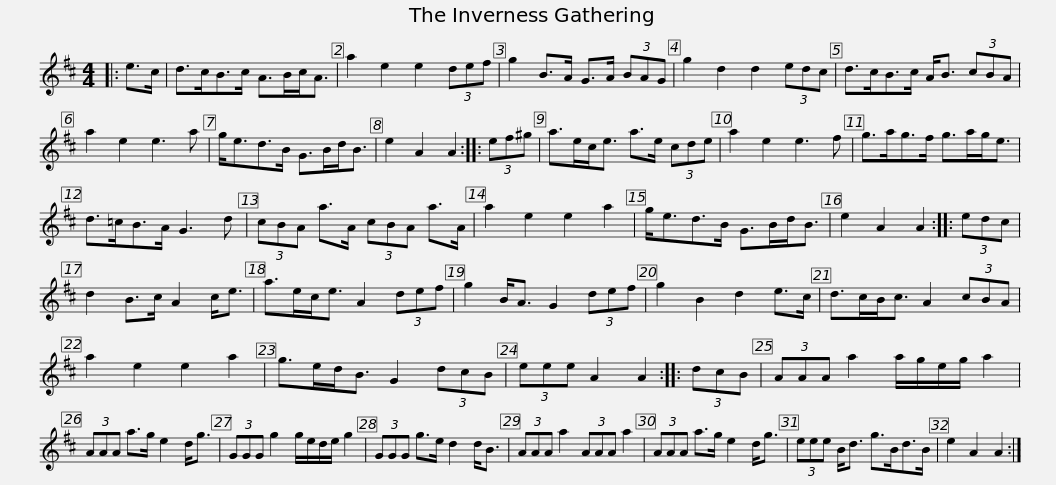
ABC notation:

X:1
L:1/8
M:4/4
I:linebreak $
K:D
V:1 treble
V:1
|: e>c | d>cB>c A>Bc<A | a2 e2 e2 (3def | g2 B>A G>A (3BAG | g2 d2 d2 (3edc | %5
 d>cB>c A<B (3cBA |$ a2 e2 e3 a | g<ed>B G>Bd<B | e2 A2 A2 :: (3ef^g | %10
 a>ec<e a>e (3cde | a2 e2 e3 f |$ g>ag>f g>ag<e | d>=cB>A G3 d | (3cBA a>A (3cBA a>A | %15
 a2 e2 e2 a2 | g<ed>B G>Bd<B |$ e2 A2 A2 :: (3edc | d2 B>c A2 c<e | %20
 a>ec<e A2 (3def | g2 B<A G2 (3def | g2 B2 d2 e>c | d>cB<c A2 (3cBA |$ a2 e2 e2 a2 | %25
 g>ed<B G2 (3dcB | (3eee A2 A2 :: (3dcB | (3AAA a2 a/g/e/g/ a2 | (3AAA a>g e2 d<g |$ %30
 (3GGG g2 g/e/d/e/ g2 | (3GGG g>e d2 d<B | (3AAA a2 (3AAA a2 | (3AAA a>g e2 d<g | (3eee B<d g>Bd>B |$ %35
 e2 A2 A2 :| %36
